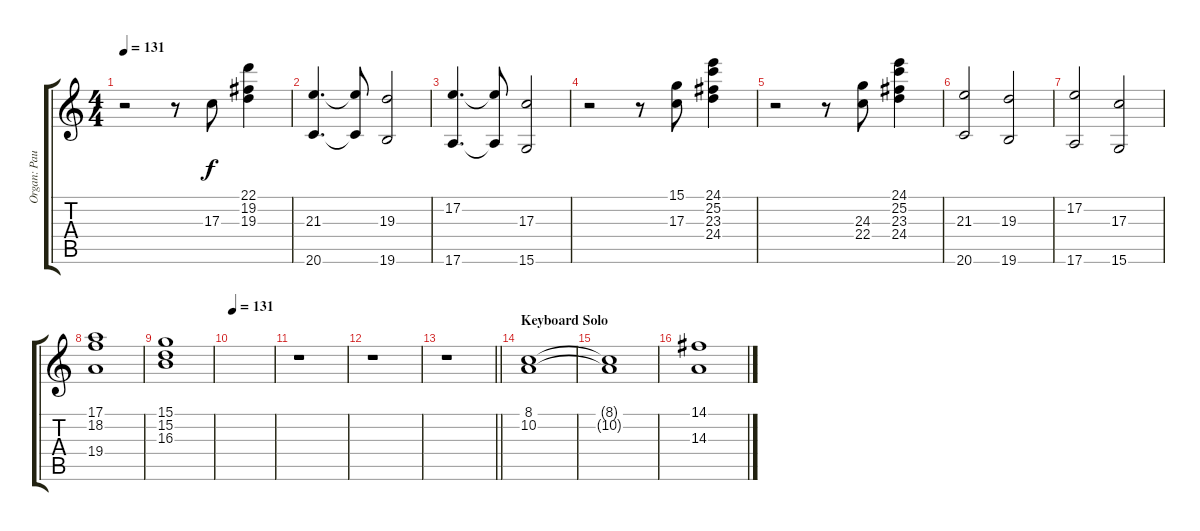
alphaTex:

\track ("Organ: Paul Rodgers" "Organ: Pau") {instrument rockorgan}
\staff {score tabs}
\tuning (E4 B3 G3 D3 A2 E2) {hide}
\ts (4 4)
\tempo 131
\clef g2
\ks c
r.2{dy f} r.8 17.3.8 (22.1 19.2 19.3).4 |
(21.3 20.6).4{d} (21.3{t} 20.6{t}).8 (19.3 19.6).2 |
(17.2 17.6).4{d} (17.2{t} 17.6{t}).8 (17.3 15.6).2 |
r.2 r.8 (15.1 17.3).8 (24.1 25.2 23.3 24.4).4 |
r.2 r.8 (24.3 22.4).8 (24.1 25.2 23.3 24.4).4 |
(21.3 20.6).2 (19.3 19.6).2 |
(17.2 17.6).2 (17.3 15.6).2 |
(17.1 18.2 19.4).1 |
(15.1 15.2 16.3).1 |
\tempo 131
|
r.1 |
r.1 |
\barLineRight lightlight
r.1 |
\section ("" "Keyboard Solo")
(8.1 10.2).1 |
(8.1{t} 10.2{t}).1 |
(14.1 14.3).1
